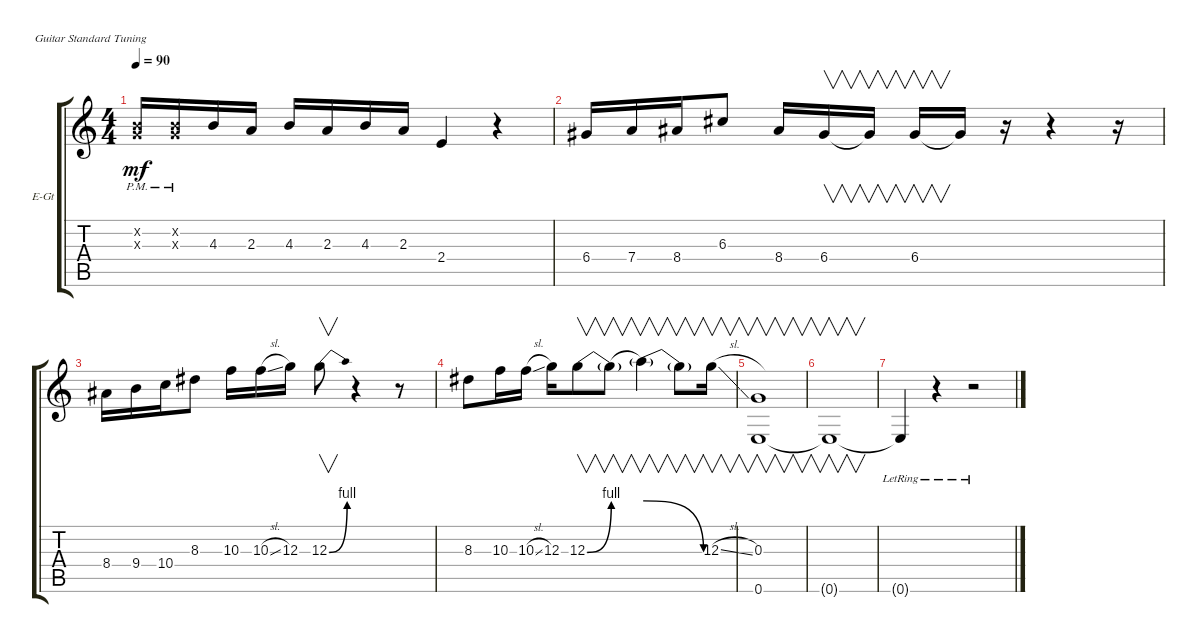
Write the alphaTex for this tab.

\defaultSystemsLayout 4
\bracketExtendMode groupsimilarinstruments
\firstSystemTrackNameOrientation horizontal
\otherSystemsTrackNameOrientation horizontal
\track ("Electric Guitar (Drive)" "E-Gt") {instrument overdrivenguitar}
\staff {score tabs}
\tuning (E4 B3 G3 D3 A2 E2)
\ts (4 4)
\tempo 90
\clef g2
\ks c
(0.3{pm x} 0.2{pm x}).16{dy mf} (0.3{pm x} 0.2{pm x}).16 4.3.16 2.3.16 4.3.16 2.3.16 4.3.16 2.3.16 2.4.4 r.4 |
6.4.16 7.4.16 8.4.16 6.3.8 8.4.16 6.4.16{v} 6.4{t}.16{v} 6.4.16{v} 6.4{t}.16 r.16 r.4 r.16 |
8.4.16 9.4.16 10.4.16 8.3.8 10.3.16 10.3{sl}.16 12.3.16 12.3{be (bend 0 0 15 4)}.8{v} r.4 r.8 |
8.3.8 10.3.16 10.3{sl}.16 12.3.16 12.3{be (bend 0 0 15 4)}.8{v} 12.3{be (hold 0 0 60 0) t}.8{v} 12.3{be (release 0 4 15 0) t}.4{v} 12.3{t}.8{v} 12.3{sl}.16{v} |
(0.6 0.3).1{v} |
0.6{t}.1{v} |
0.6{lr t}.4 r.4 r.2
